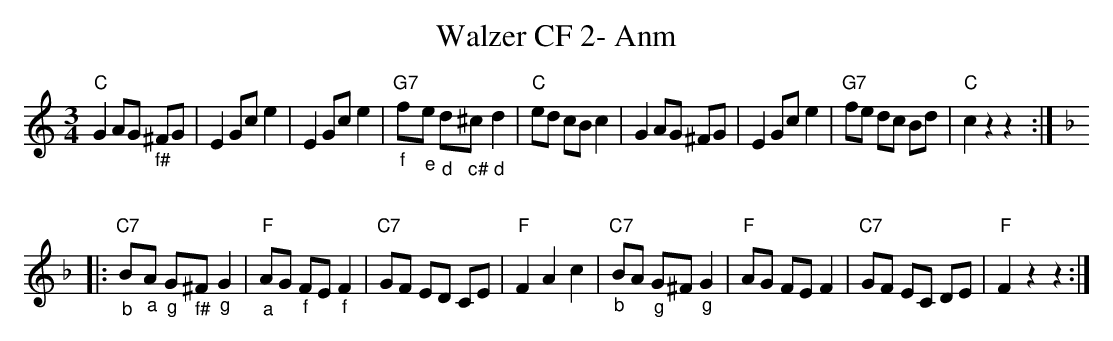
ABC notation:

X:1
T:Walzer CF 2- Anm
M:3/4
L:1/8
K:Cmaj%%MIDI gchordon
"C"G2 AG "_f#""_"^FG | E2 Gc e2 | E2 Gc e2 | "G7""_f"f"_e"e "_d"d"_c#"^c "_d"d2 | "C"ed cB c2 | \
G2 AG ^FG | E2 Gc e2 | "G7"fe dc Bd | "C"c2z2z2 :: [K:Fmaj]
"" "C7""_b"B"_a"A "_g"G"_f#"^F "_g"G2 | "F""_a"AG "_f"FE "_f"F2 | "C7"GF ED CE | "F"F2A2c2 |\
"C7""_b"BA "_g"G^F "_g"G2 | "F"AG FE F2 | "C7"GF EC DE | "F"F2z2z2 :|
